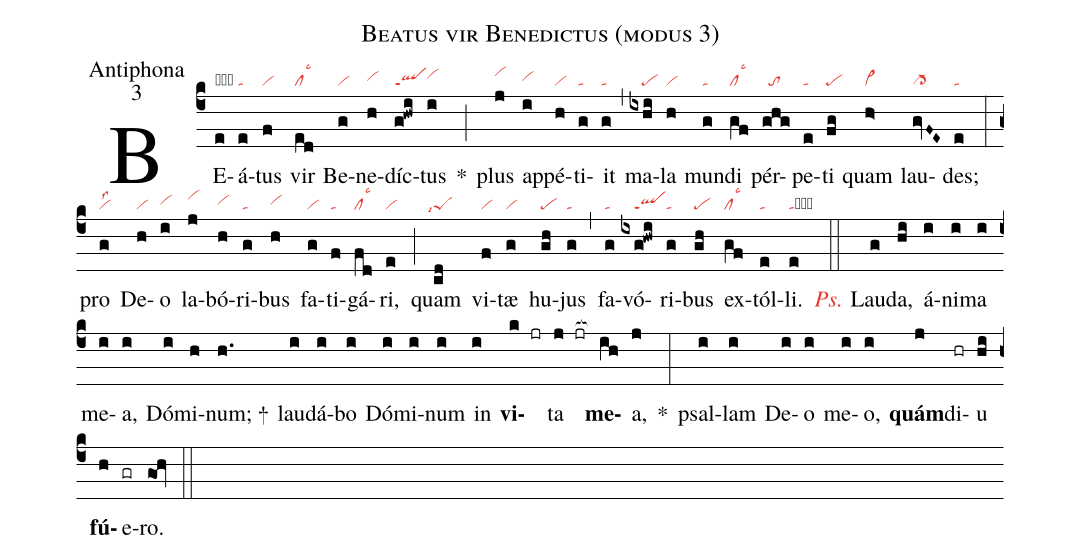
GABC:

name:Beatus vir Benedictus (modus 3);
office-part:Antiphona;
mode:3;
nabc-lines:1;
%%
(c4) BE(e|obta)á(e|ta)tus(f|vi) vir(ed|cllsc3) Be(g|vi)ne(h|vihh)díc(g!hwi|qlppt1)tus(i|vihi) <sp>*</sp>(;) plus(j|vihj) ap(i|vihh)pé(h|vi)ti(g|ta)it(g|ta) (,) ma(ixhi|////pe)la(h|vi) mun(g|ta)di(gf|cllsc3) pér(ghg|//to)pe(e|ta)ti(fg|pe) quam(h>|vi>) lau(gvF~E~|cl->)des;(e|ta) (:) pro(g|vilss2) De(h|vi)o(i|vihh) la(j|vihj)bó(h|vihh)ri(g|ta)bus(h|vihh) fa(g|vi)ti(f|ta)gá(fd|cllsc3)ri,(e|vi) (;) quam(cd|``peSlsi7) vi(f|vi)tæ(g|vi) hu(gh|pe)jus(g|ta) (,) fa(g|ta)vó(ixg!hwi|////qlppt1)ri(g|ta)bus(gh|pe) ex(gf|cllsc3)tól(e|ta)li.(e|tacb) (::)

<i><c>Ps.</c></i> Lau(g)da,(hi) á(i)ni(i)ma(i) me(i)a,(i) Dó(i)mi(h)num; <sp>+</sp>(h.) lau(i)dá(i)bo(i) Dó(i)mi(i)num(i) in(i) <b>vi</b>(k jr)ta(j jr[ocb:1{]) <b>me</b>(ih[ocb:0}])a,(j) <sp>*</sp>(:) psal(i)lam(i) De(i)o(i) me(i)o,(i) <b>quám</b>(j)di(hr)u(hi) <b>fú</b>(h)e(gr)ro.(goh) (::)
